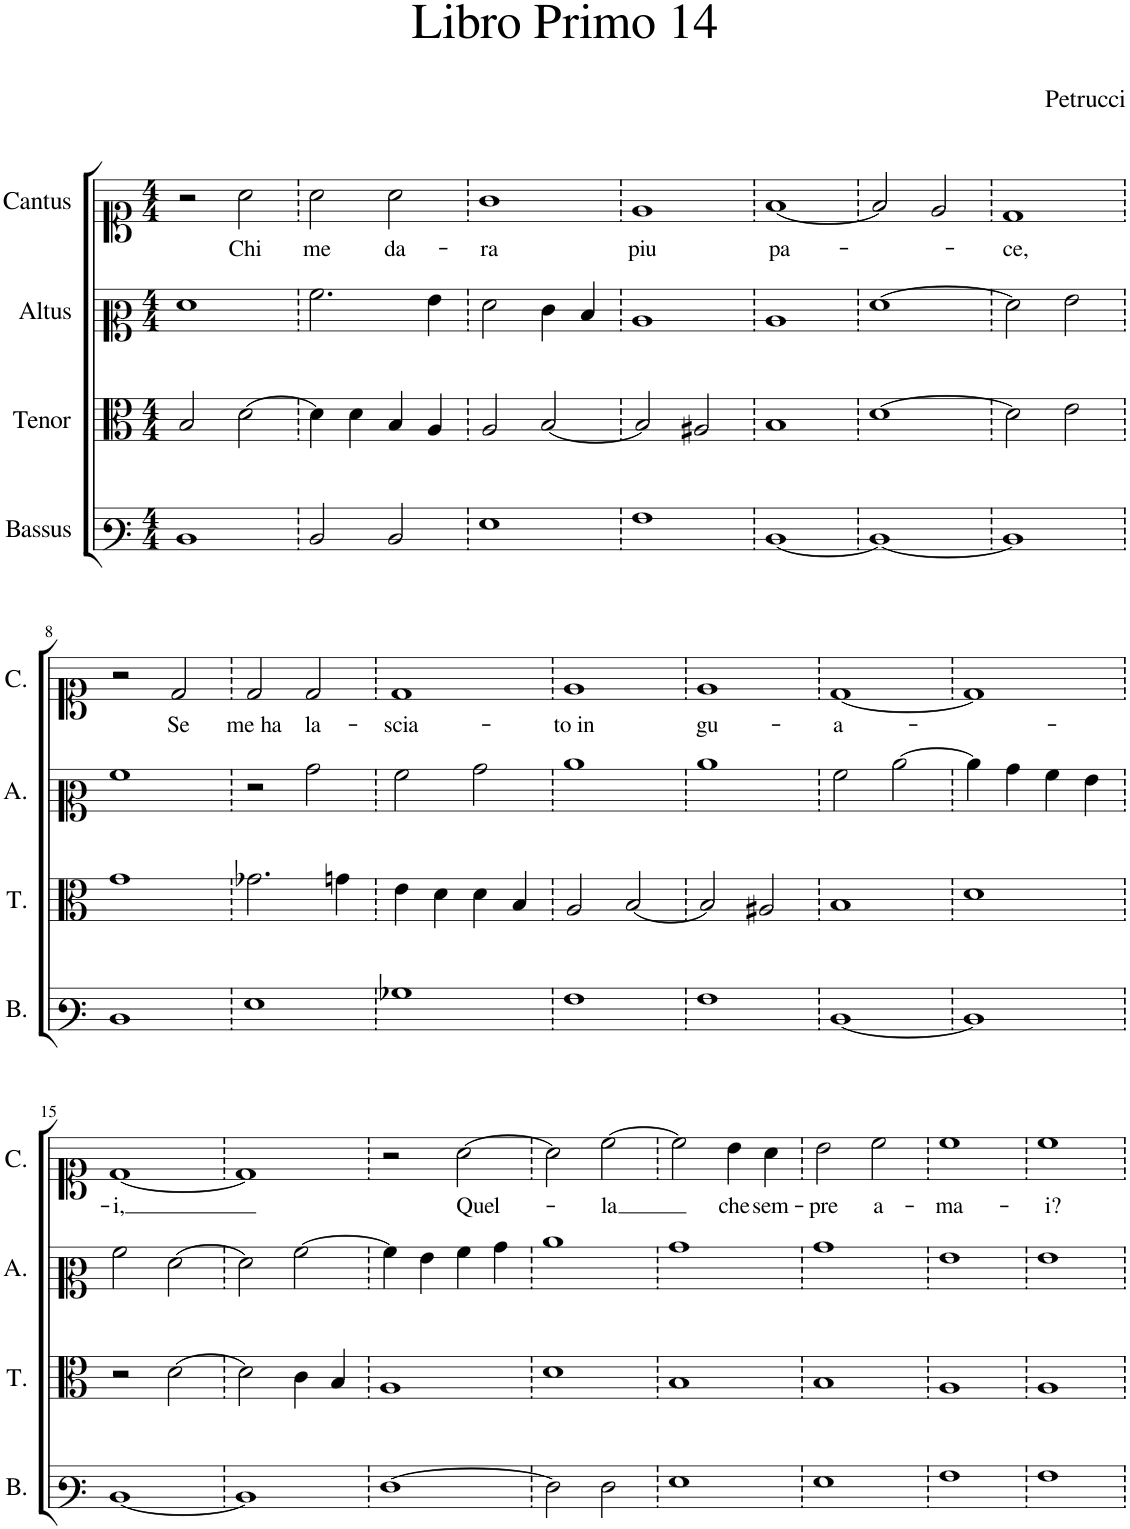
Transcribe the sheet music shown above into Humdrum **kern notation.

**kern	**kern	**kern	**kern	**text
*part4	*part3	*part2	*part1	*part1
*staff4	*staff3	*staff2	*staff1	*staff1
*I"Bassus	*I"Tenor	*I"Altus	*I"Cantus	*
*I'B.	*I'T.	*I'A.	*I'C.	*
*clefF3	*clefC3	*clefC2	*clefC1	*
*k[]	*k[]	*k[]	*k[]	*
*M4/4	*M4/4	*M4/4	*M4/4	*
=1	=1	=1	=1	=1
1D	2B/	1f	2r	.
!	!	!	!	!LO:LY:b
.	[2d\	.	2a\	Chi
=2	=2	=2	=2	=2
!	!	!	!	!LO:LY:b
2D/	4d\]	2.a\	2a\	me
.	4d\	.	.	.
!	!	!	!	!LO:LY:b
2D/	4B/	.	2a\	da-
.	4A/	4g\	.	.
=3	=3	=3	=3	=3
!	!	!	!	!LO:LY:b
1G	2A/	2f\	1g	-ra
.	[2B/	4e\	.	.
.	.	4d/	.	.
=4	=4	=4	=4	=4
!	!	!	!	!LO:LY:b
1A	2B/]	1c	1e	piu
.	2A#X/	.	.	.
=5	=5	=5	=5	=5
!	!	!	!	!LO:LY:b
[1D	1B	1c	[1f	pa-
=6	=6	=6	=6	=6
1D_	[1d	[1f	2f/]	.
.	.	.	2e/	.
=7	=7	=7	=7	=7
!	!	!	!	!LO:LY:b
1D]	2d\]	2f\]	1d	-ce,
.	2e\	2g\	.	.
!!LO:LB:g=z
=8	=8	=8	=8	=8
1D	1g	1a	2r	.
!	!	!	!	!LO:LY:b
.	.	.	2d/	Se
=9	=9	=9	=9	=9
!	!	!	!	!LO:LY:b
1G	2.g-X\	2r	2d/	me ha
!	!	!	!	!LO:LY:b
.	.	2b\	2d/	la-
.	4gn\	.	.	.
=10	=10	=10	=10	=10
!	!	!	!	!LO:LY:b
1B-X	4e\	2a\	1d	-scia-
.	4d\	.	.	.
.	4d\	2b\	.	.
.	4B/	.	.	.
=11	=11	=11	=11	=11
!	!	!	!	!LO:LY:b
1A	2A/	1cc	1e	-to in
.	[2B/	.	.	.
=12	=12	=12	=12	=12
!	!	!	!	!LO:LY:b
1A	2B/]	1cc	1e	gu-
.	2A#X/	.	.	.
=13	=13	=13	=13	=13
!	!	!	!	!LO:LY:b
[1D	1B	2a\	[1d	-a-
.	.	[2cc\	.	.
=14	=14	=14	=14	=14
1D]	1d	4cc\]	1d]	.
.	.	4b\	.	.
.	.	4a\	.	.
.	.	4g\	.	.
!!LO:LB:g=z
=15	=15	=15	=15	=15
!	!	!	!	!LO:LY:b
[1D	2r	2a\	[1d	-i,
.	[2d\	[2f\	.	.
=16	=16	=16	=16	=16
1D]	2d\]	2f\]	1d]	.
.	4c\	[2a\	.	.
.	4B/	.	.	.
=17	=17	=17	=17	=17
[1F	1A	4a\]	2r	.
.	.	4g\	.	.
!	!	!	!	!LO:LY:b
.	.	4a\	[2a\	Quel-
.	.	4b\	.	.
=18	=18	=18	=18	=18
2F\]	1d	1cc	2a\]	.
!	!	!	!	!LO:LY:b
2F\	.	.	[2cc\	-la
=19	=19	=19	=19	=19
1G	1B	1b	2cc\]	.
!	!	!	!	!LO:LY:b
.	.	.	4b\	che
!	!	!	!	!LO:LY:b
.	.	.	4a\	sem-
=20	=20	=20	=20	=20
!	!	!	!	!LO:LY:b
1G	1B	1b	2b\	-pre
!	!	!	!	!LO:LY:b
.	.	.	2cc\	a-
=21	=21	=21	=21	=21
!	!	!	!	!LO:LY:b
1A	1A	1g	1cc	-ma-
=22	=22	=22	=22	=22
!	!	!	!	!LO:LY:b
1A	1A	1g	1cc	-i?
=	=	=	=	=
*-	*-	*-	*-	*-
